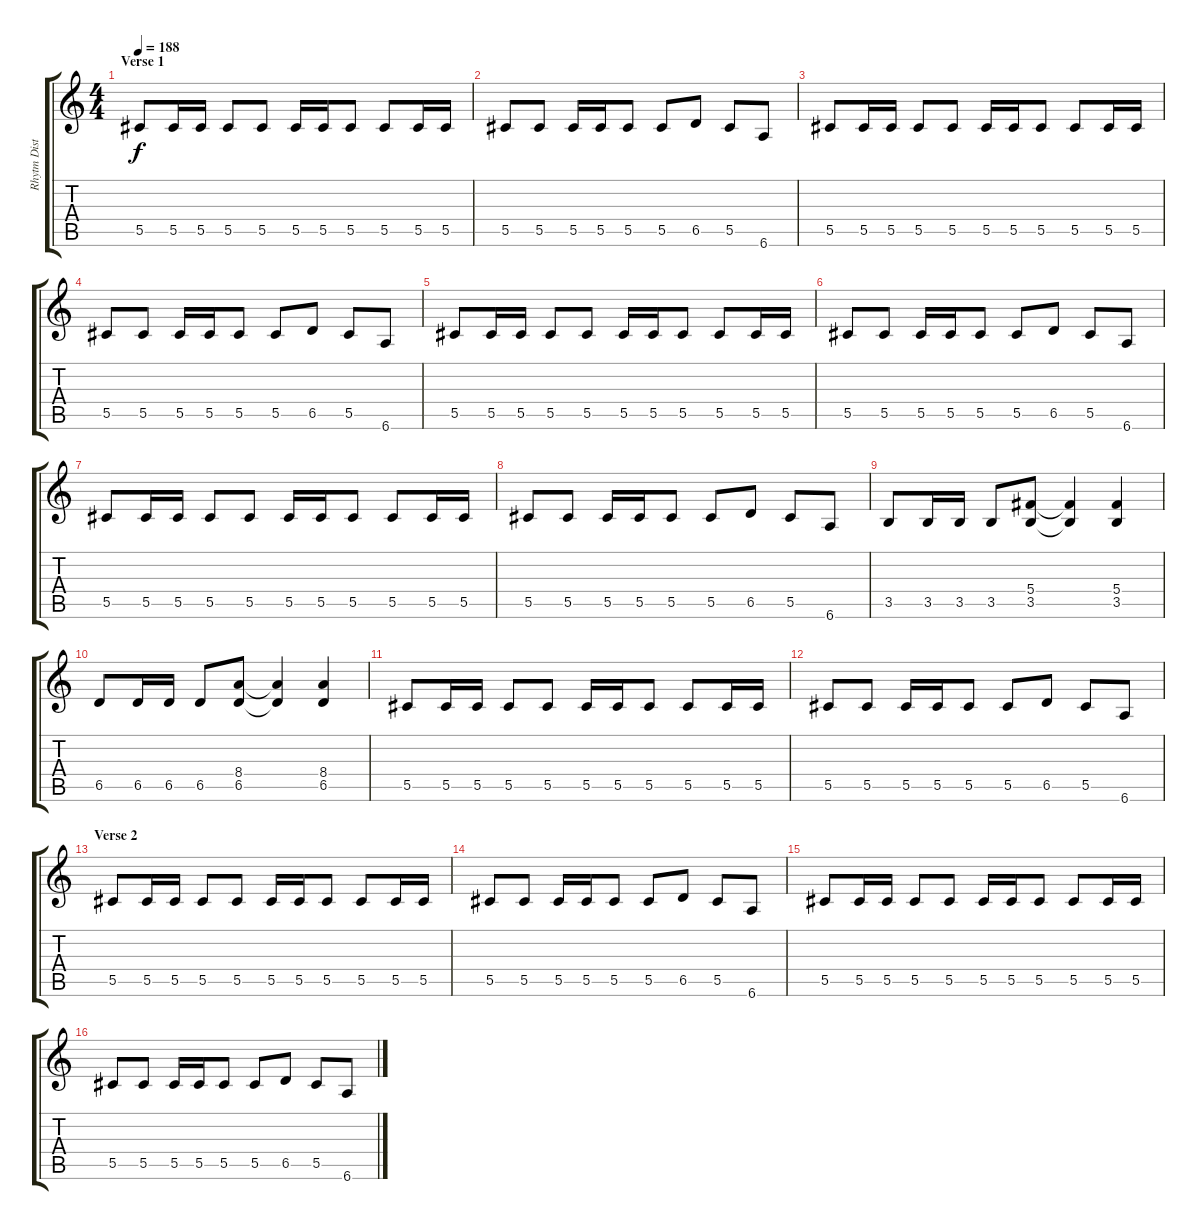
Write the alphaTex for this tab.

\track ("Rhytm Distortion" "Rhytm Dist") {instrument overdrivenguitar}
\staff {score tabs}
\tuning (Eb4 Bb3 Gb3 Db3 Ab2 Eb2) {hide}
\ts (4 4)
\section ("" "Verse 1")
\tempo 188
\clef g2
\ks c
5.5.8{dy f} 5.5.16 5.5.16 5.5.8 5.5.8 5.5.16 5.5.16 5.5.8 5.5.8 5.5.16 5.5.16 |
5.5.8 5.5.8 5.5.16 5.5.16 5.5.8 5.5.8 6.5.8 5.5.8 6.6.8 |
5.5.8 5.5.16 5.5.16 5.5.8 5.5.8 5.5.16 5.5.16 5.5.8 5.5.8 5.5.16 5.5.16 |
5.5.8 5.5.8 5.5.16 5.5.16 5.5.8 5.5.8 6.5.8 5.5.8 6.6.8 |
5.5.8 5.5.16 5.5.16 5.5.8 5.5.8 5.5.16 5.5.16 5.5.8 5.5.8 5.5.16 5.5.16 |
5.5.8 5.5.8 5.5.16 5.5.16 5.5.8 5.5.8 6.5.8 5.5.8 6.6.8 |
5.5.8 5.5.16 5.5.16 5.5.8 5.5.8 5.5.16 5.5.16 5.5.8 5.5.8 5.5.16 5.5.16 |
5.5.8 5.5.8 5.5.16 5.5.16 5.5.8 5.5.8 6.5.8 5.5.8 6.6.8 |
3.5.8 3.5.16 3.5.16 3.5.8 (5.4 3.5).8 (5.4{t} 3.5{t}).4 (5.4 3.5).4 |
6.5.8 6.5.16 6.5.16 6.5.8 (8.4 6.5).8 (8.4{t} 6.5{t}).4 (8.4 6.5).4 |
5.5.8 5.5.16 5.5.16 5.5.8 5.5.8 5.5.16 5.5.16 5.5.8 5.5.8 5.5.16 5.5.16 |
5.5.8 5.5.8 5.5.16 5.5.16 5.5.8 5.5.8 6.5.8 5.5.8 6.6.8 |
\section ("" "Verse 2")
5.5.8 5.5.16 5.5.16 5.5.8 5.5.8 5.5.16 5.5.16 5.5.8 5.5.8 5.5.16 5.5.16 |
5.5.8 5.5.8 5.5.16 5.5.16 5.5.8 5.5.8 6.5.8 5.5.8 6.6.8 |
5.5.8 5.5.16 5.5.16 5.5.8 5.5.8 5.5.16 5.5.16 5.5.8 5.5.8 5.5.16 5.5.16 |
5.5.8 5.5.8 5.5.16 5.5.16 5.5.8 5.5.8 6.5.8 5.5.8 6.6.8
